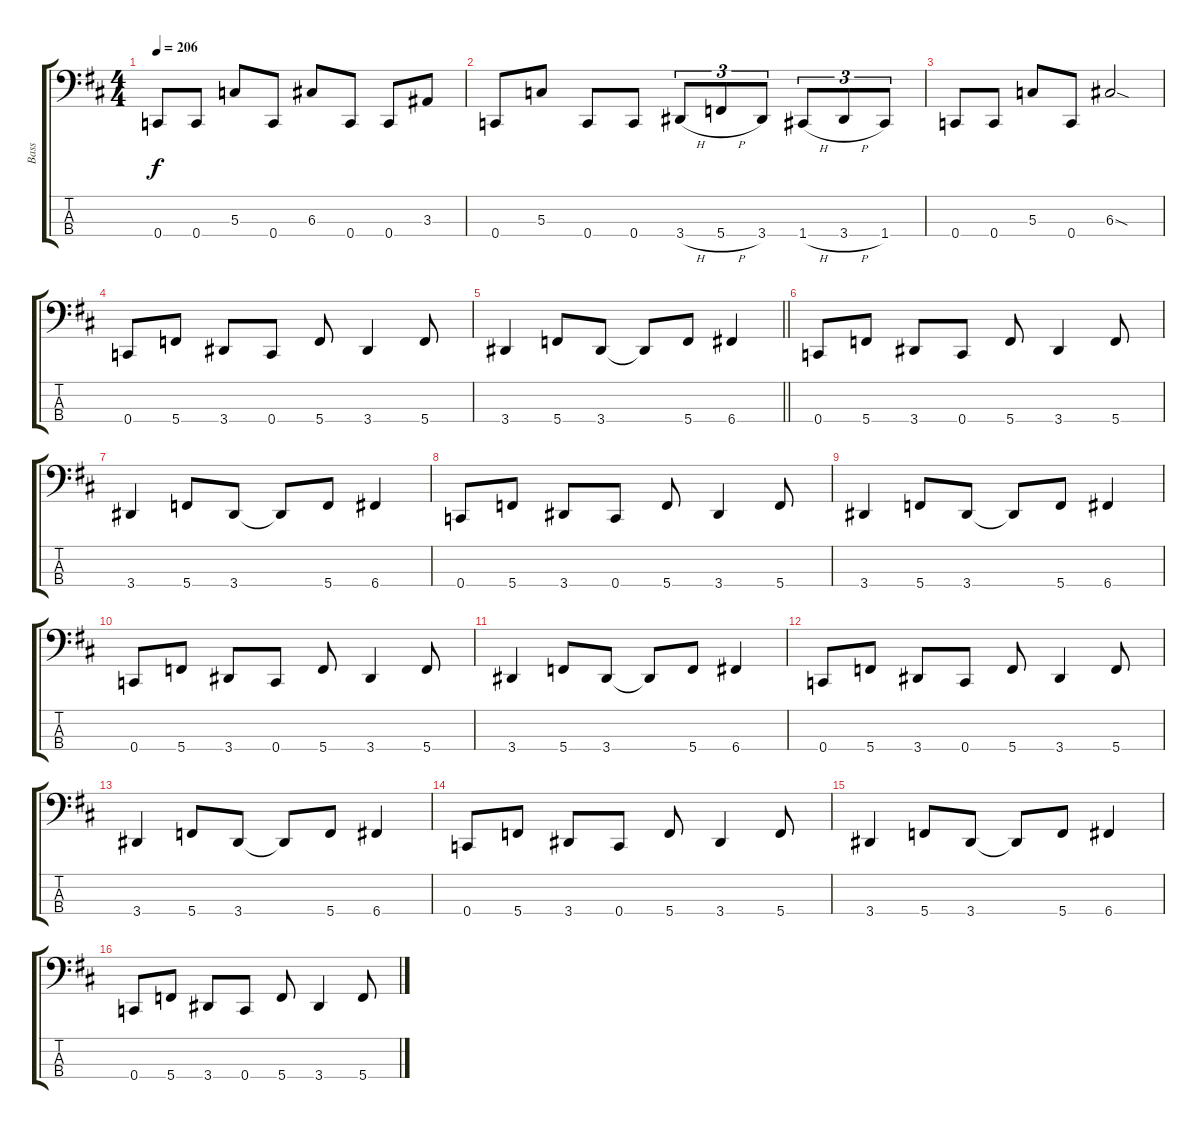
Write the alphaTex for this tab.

\track ("Bass" "Bass") {instrument electricbassfinger}
\staff {score tabs}
\tuning (F2 C2 G1 C1) {hide}
\ts (4 4)
\tempo 206
\clef f4
\ks d
0.4.8{dy f} 0.4.8 5.3.8 0.4.8 6.3.8 0.4.8 0.4.8 3.3.8 |
0.4.8 5.3.8 0.4.8 0.4.8 3.4{h}.8{tu (3 2)} 5.4{h}.8{tu (3 2)} 3.4.8{tu (3 2)} 1.4{h}.8{tu (3 2)} 3.4{h}.8{tu (3 2)} 1.4.8{tu (3 2)} |
0.4.8 0.4.8 5.3.8 0.4.8 6.3{sod}.2 |
0.4.8 5.4.8 3.4.8 0.4.8 5.4.8 3.4.4 5.4.8 |
\barLineRight lightlight
3.4.4 5.4.8 3.4.8 3.4{t}.8 5.4.8 6.4.4 |
\section ("" " ")
0.4.8 5.4.8 3.4.8 0.4.8 5.4.8 3.4.4 5.4.8 |
3.4.4 5.4.8 3.4.8 3.4{t}.8 5.4.8 6.4.4 |
0.4.8 5.4.8 3.4.8 0.4.8 5.4.8 3.4.4 5.4.8 |
3.4.4 5.4.8 3.4.8 3.4{t}.8 5.4.8 6.4.4 |
0.4.8 5.4.8 3.4.8 0.4.8 5.4.8 3.4.4 5.4.8 |
3.4.4 5.4.8 3.4.8 3.4{t}.8 5.4.8 6.4.4 |
0.4.8 5.4.8 3.4.8 0.4.8 5.4.8 3.4.4 5.4.8 |
3.4.4 5.4.8 3.4.8 3.4{t}.8 5.4.8 6.4.4 |
0.4.8 5.4.8 3.4.8 0.4.8 5.4.8 3.4.4 5.4.8 |
3.4.4 5.4.8 3.4.8 3.4{t}.8 5.4.8 6.4.4 |
0.4.8 5.4.8 3.4.8 0.4.8 5.4.8 3.4.4 5.4.8
